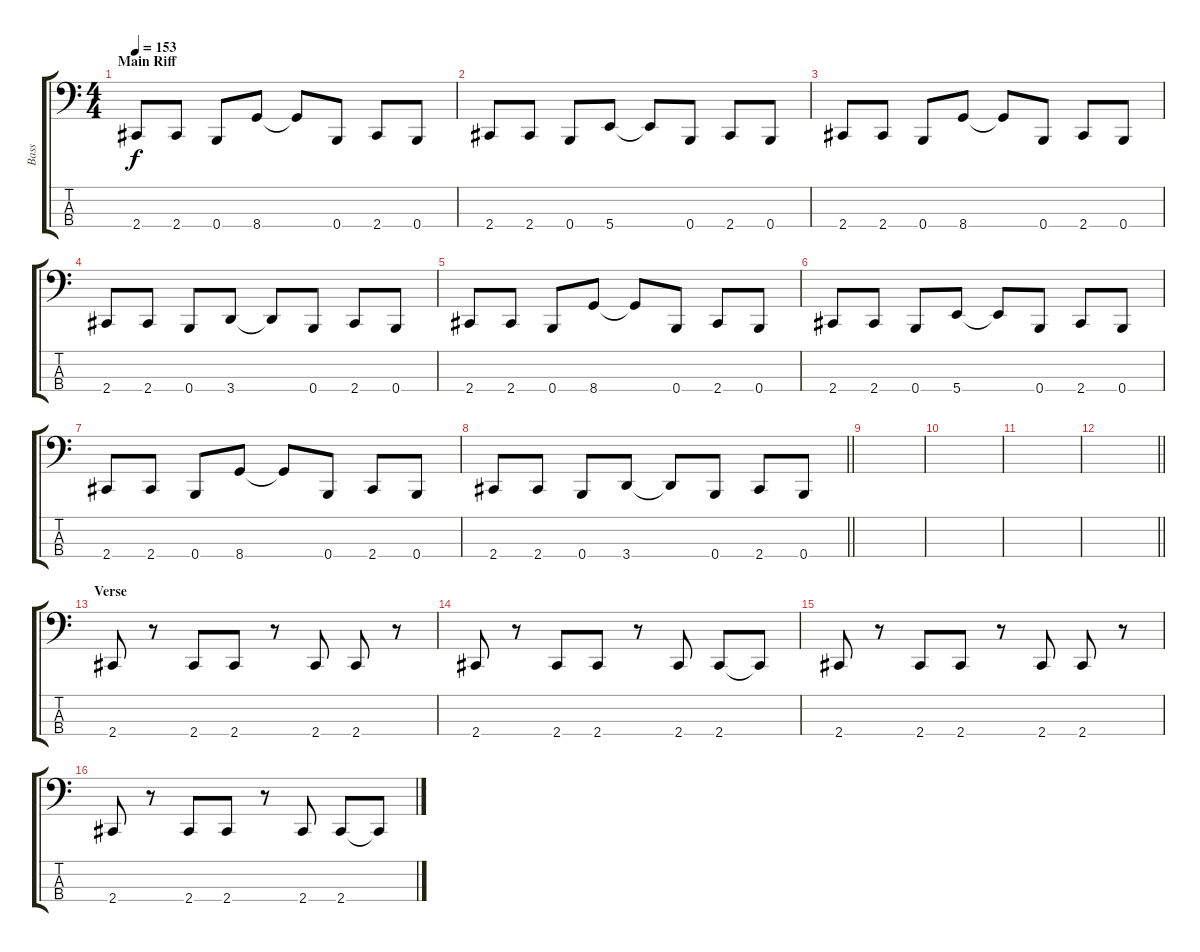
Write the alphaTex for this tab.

\track ("Bass" "Bass") {instrument electricbasspick}
\staff {score tabs}
\tuning (E2 B1 Gb1 B0) {hide}
\ts (4 4)
\section ("" "Main Riff")
\tempo 153
\clef f4
\ks c
2.4.8{dy f} 2.4.8 0.4.8 8.4.8 8.4{t}.8 0.4.8 2.4.8 0.4.8 |
2.4.8 2.4.8 0.4.8 5.4.8 5.4{t}.8 0.4.8 2.4.8 0.4.8 |
2.4.8 2.4.8 0.4.8 8.4.8 8.4{t}.8 0.4.8 2.4.8 0.4.8 |
2.4.8 2.4.8 0.4.8 3.4.8 3.4{t}.8 0.4.8 2.4.8 0.4.8 |
2.4.8 2.4.8 0.4.8 8.4.8 8.4{t}.8 0.4.8 2.4.8 0.4.8 |
2.4.8 2.4.8 0.4.8 5.4.8 5.4{t}.8 0.4.8 2.4.8 0.4.8 |
2.4.8 2.4.8 0.4.8 8.4.8 8.4{t}.8 0.4.8 2.4.8 0.4.8 |
\barLineRight lightlight
2.4.8 2.4.8 0.4.8 3.4.8 3.4{t}.8 0.4.8 2.4.8 0.4.8 |
\section ("" "")
|
|
|
\barLineRight lightlight
|
\section ("" "Verse")
2.4.8 r.8 2.4.8 2.4.8 r.8 2.4.8 2.4.8 r.8 |
2.4.8 r.8 2.4.8 2.4.8 r.8 2.4.8 2.4.8 2.4{t}.8 |
2.4.8 r.8 2.4.8 2.4.8 r.8 2.4.8 2.4.8 r.8 |
2.4.8 r.8 2.4.8 2.4.8 r.8 2.4.8 2.4.8 2.4{t}.8
